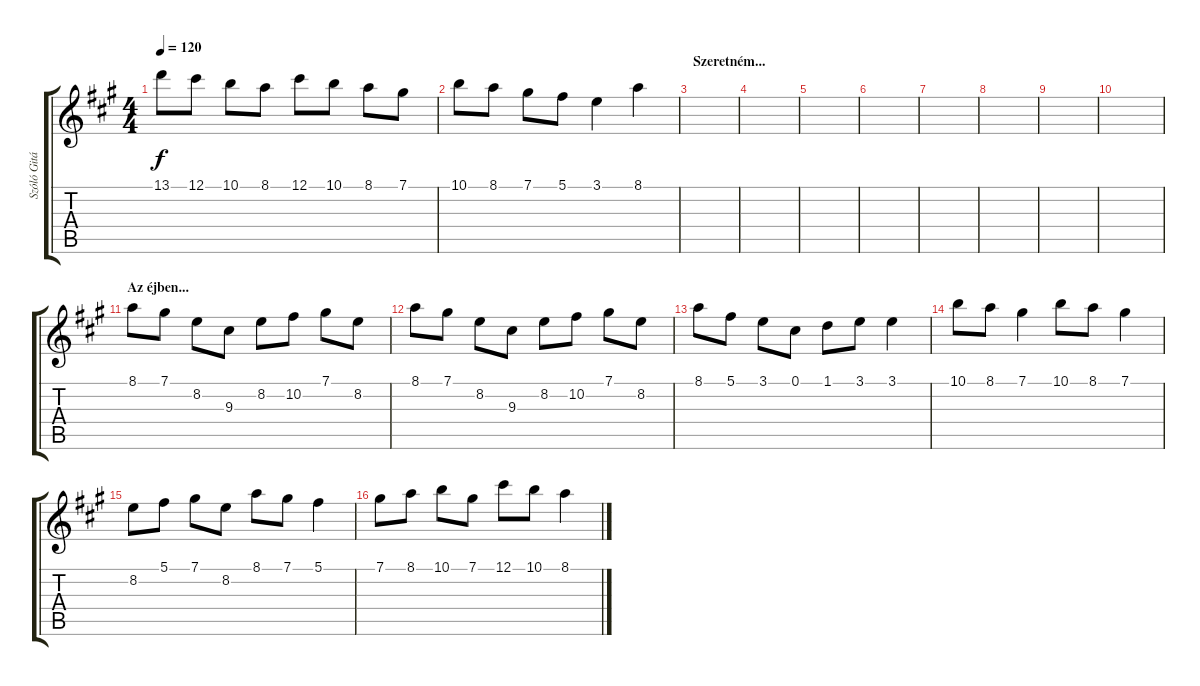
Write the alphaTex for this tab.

\track ("Szóló Gitár 2" "Szóló Gitá") {instrument overdrivenguitar}
\staff {score tabs}
\tuning (Db4 Ab3 E3 B2 Gb2 Db2) {hide}
\ts (4 4)
\tempo 120
\clef g2
\ks a
13.1.8{dy f} 12.1.8 10.1.8 8.1.8 12.1.8 10.1.8 8.1.8 7.1.8 |
10.1.8 8.1.8 7.1.8 5.1.8 3.1.4 8.1.4 |
\section ("" "Szeretném...")
|
|
|
|
|
|
|
|
\section ("" "Az éjben...")
8.1.8 7.1.8 8.2.8 9.3.8 8.2.8 10.2.8 7.1.8 8.2.8 |
8.1.8 7.1.8 8.2.8 9.3.8 8.2.8 10.2.8 7.1.8 8.2.8 |
8.1.8 5.1.8 3.1.8 0.1.8 1.1.8 3.1.8 3.1.4 |
10.1.8 8.1.8 7.1.4 10.1.8 8.1.8 7.1.4 |
8.2.8 5.1.8 7.1.8 8.2.8 8.1.8 7.1.8 5.1.4 |
7.1.8 8.1.8 10.1.8 7.1.8 12.1.8 10.1.8 8.1.4
